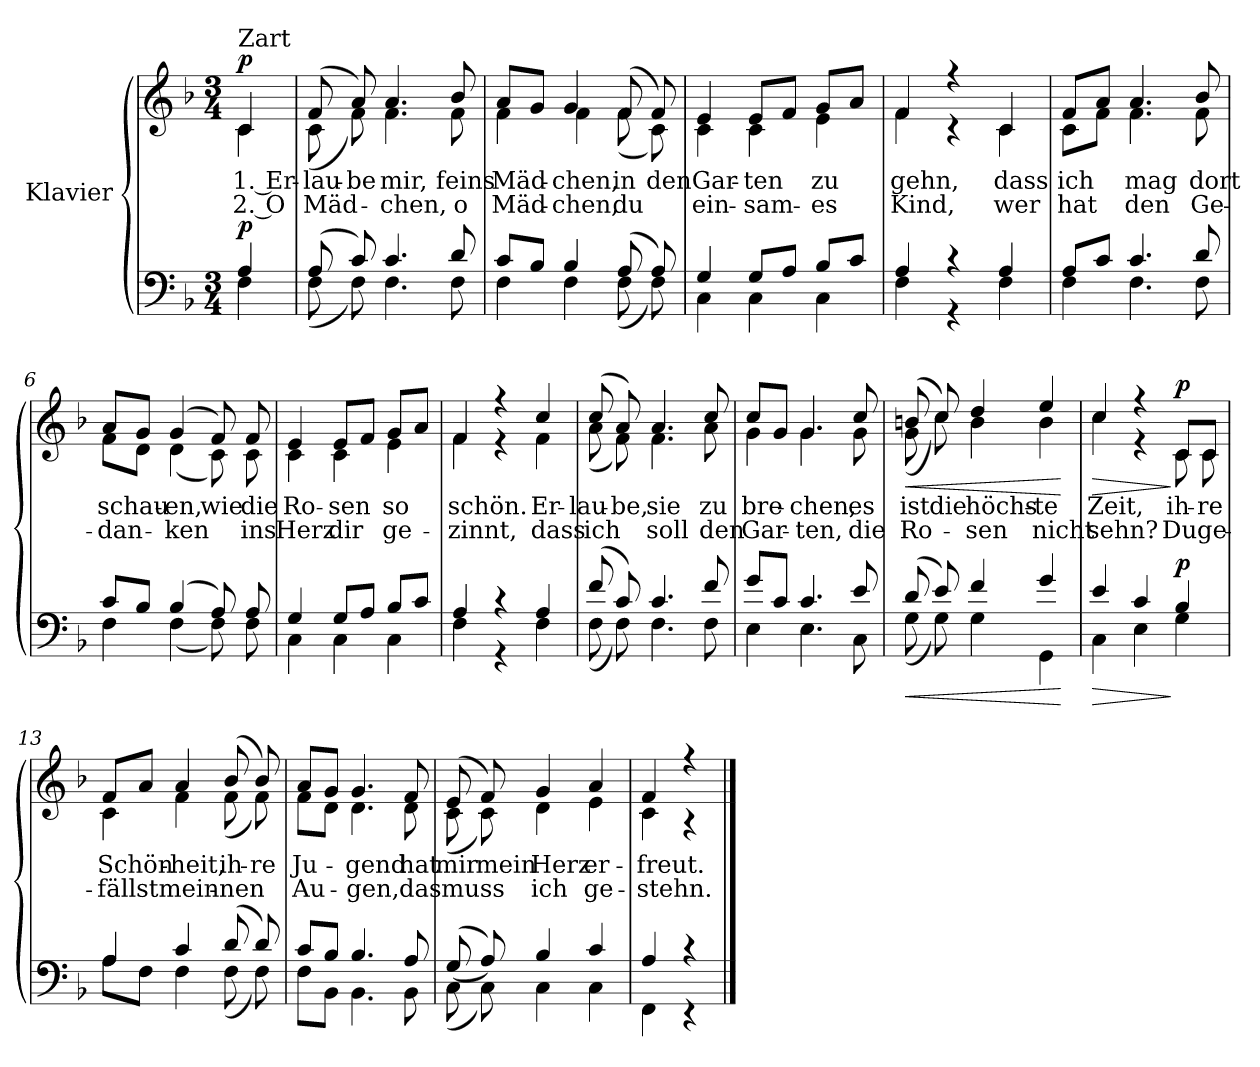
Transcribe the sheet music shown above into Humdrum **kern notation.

**kern	**dynam	**kern	**text	**text	**dynam
*part2	*part2	*part1	*part1	*part1	*part1
*staff2	*staff2	*staff1	*staff1	*staff1	*staff1
*I"Klavier	*	*I"Klavier	*	*	*
*clefF4	*	*clefG2	*	*	*
*k[b-]	*	*k[b-]	*	*	*
*M3/4	*	*M3/4	*	*	*
=	=	=	=	=	=
*^	*	*^	*	*	*
!	!	!	!LO:TX:t=Zart	!	!	!	!
!	!	!LO:DY:a	!	!	!LO:LY:b	!LO:LY:b	!LO:DY:a
4A/	4F\	p	4c/	4c\	1. Er-	2. O	p
=1	=1	=1	=1	=1	=1	=1	=1
!	!	!	!	!	!LO:LY:b	!LO:LY:b	!
(>8A/	(<8F\	.	(>8f/	(<8c\	-lau-	-Mäd-	.
!	!	!	!	!	!LO:LY:b	!	!
8c/)	8F\)	.	8a/)	8f\)	-be	.	.
!	!	!	!	!	!LO:LY:b	!LO:LY:b	!
4.c/	4.F\	.	4.a/	4.f\	mir,	-chen,	.
!	!	!	!	!	!LO:LY:b	!LO:LY:b	!
8d/	8F\	.	8b-/	8f\	feins	o	.
=2	=2	=2	=2	=2	=2	=2	=2
!	!	!	!	!	!LO:LY:b	!LO:LY:b	!
8c/L	4F\	.	8a/L	4f\	Mäd-	Mäd-	.
8B-/J	.	.	8g/J	.	.	.	.
!	!	!	!	!	!LO:LY:b	!LO:LY:b	!
4B-/	4F\	.	4g/	4f\	-chen,	-chen,	.
!	!	!	!	!	!LO:LY:b	!LO:LY:b	!
(>8A/	(<8F\	.	(>8f/	(<8f\	in	du	.
!	!	!	!	!	!LO:LY:b	!	!
8A/)	8F\)	.	8f/)	8c\)	den	.	.
=3	=3	=3	=3	=3	=3	=3	=3
!	!	!	!	!	!LO:LY:b	!LO:LY:b	!
4G/	4C\	.	4e/	4c\	Gar-	ein-	.
!	!	!	!	!	!LO:LY:b	!LO:LY:b	!
8G/L	4C\	.	8e/L	4c\	-ten	-sam-	.
8A/J	.	.	8f/J	.	.	.	.
!	!	!	!	!	!LO:LY:b	!LO:LY:b	!
8B-/L	4C\	.	8g/L	4e\	zu	-es	.
8c/J	.	.	8a/J	.	.	.	.
=4	=4	=4	=4	=4	=4	=4	=4
!	!	!	!	!	!LO:LY:b	!LO:LY:b	!
4A/	4F\	.	4f/	4f\	gehn,	Kind,	.
4r	4r	.	4r	4r	.	.	.
!	!	!	!	!	!LO:LY:b	!LO:LY:b	!
4A/	4F\	.	4c/	4c\	dass	wer	.
!!LO:LB:g=z	!!
=5	=5	=5	=5	=5	=5	=5	=5
!	!	!	!	!	!LO:LY:b	!LO:LY:b	!
8A/L	4F\	.	8f/L	8c\L	ich	hat	.
8c/J	.	.	8a/J	8f\J	.	.	.
!	!	!	!	!	!LO:LY:b	!LO:LY:b	!
4.c/	4.F\	.	4.a/	4.f\	mag	den	.
!	!	!	!	!	!LO:LY:b	!LO:LY:b	!
8d/	8F\	.	8b-/	8f\	dort	Ge-	.
=6	=6	=6	=6	=6	=6	=6	=6
!	!	!	!	!	!LO:LY:b	!LO:LY:b	!
8c/L	4F\	.	8a/L	8f\L	-schau-	-dan-	.
8B-/J	.	.	8g/J	8d\J	.	.	.
!	!	!	!	!	!LO:LY:b	!LO:LY:b	!
(>4B-/	(<4F\	.	(>4g/	(<4d\	-en,	-ken	.
!	!	!	!	!	!LO:LY:b	!	!
8A/)	8F\)	.	8f/)	8c\)	wie	.	.
!	!	!	!	!	!LO:LY:b	!LO:LY:b	!
8A/	8F\	.	8f/	8c\	die	ins	.
=7	=7	=7	=7	=7	=7	=7	=7
!	!	!	!	!	!LO:LY:b	!LO:LY:b	!
4G/	4C\	.	4e/	4c\	Ro-	Herz	.
!	!	!	!	!	!LO:LY:b	!LO:LY:b	!
8G/L	4C\	.	8e/L	4c\	-sen	dir	.
8A/J	.	.	8f/J	.	.	.	.
!	!	!	!	!	!LO:LY:b	!LO:LY:b	!
8B-/L	4C\	.	8g/L	4e\	so	ge-	.
8c/J	.	.	8a/J	.	.	.	.
=8	=8	=8	=8	=8	=8	=8	=8
!	!	!	!	!	!LO:LY:b	!LO:LY:b	!
4A/	4F\	.	4f/	4f\	-schön.	-zinnt,	.
4r	4r	.	4r	4r	.	.	.
!	!	!	!	!	!LO:LY:b	!LO:LY:b	!
4A/	4F\	.	4cc/	4f\	Er-	dass	.
!!LO:LB:g=z	!!
=9	=9	=9	=9	=9	=9	=9	=9
!	!	!	!	!	!LO:LY:b	!LO:LY:b	!
(>8f/	(<8F\	.	(>8cc/	(<8a\	-lau-	ich	.
!	!	!	!	!	!LO:LY:b	!	!
8c/)	8F\)	.	8a/)	8f\)	-be,	.	.
!	!	!	!	!	!LO:LY:b	!LO:LY:b	!
4.c/	4.F\	.	4.a/	4.f\	sie	soll	.
!	!	!	!	!	!LO:LY:b	!LO:LY:b	!
8f/	8F\	.	8cc/	8a\	zu	den	.
=10	=10	=10	=10	=10	=10	=10	=10
!	!	!	!	!	!LO:LY:b	!LO:LY:b	!
8g/L	4E\	.	8cc/L	4g\	bre-	Gar-	.
8c/J	.	.	8g/J	.	.	.	.
!	!	!	!	!	!LO:LY:b	!LO:LY:b	!
4.c/	4.E\	.	4.g/	4.g\	-chen,	-ten,	.
!	!	!	!	!	!LO:LY:b	!LO:LY:b	!
8e/	8C\	.	8cc/	8g\	es	die	.
=11	=11	=11	=11	=11	=11	=11	=11
!	!	!LO:HP:b	!	!	!LO:LY:b	!LO:LY:b	!LO:HP:b
(>8d/	(<8G\	<	(>8bn/	(<8g\	ist	Ro-	<
!	!	!	!	!	!LO:LY:b	!	!
8e/)	8G\)	.	8cc/)	8cc\)	die	.	.
!	!	!	!	!	!LO:LY:b	!LO:LY:b	!
4f/	4G\	.	4dd/	4b\	höchs-	-sen	.
!	!	!	!	!	!LO:LY:b	!LO:LY:b	!
4g/	4GG\	.	4ee/	4b\	-te	nicht	.
*v	*v	*	*	*	*	*	*
*	*	*v	*v	*	*	*
.	[	.	.	.	[
=12	=12	=12	=12	=12	=12
!	!LO:HP:b	!	!LO:LY:b	!LO:LY:b	!LO:HP:b
*^	*	*^	*	*	*
4e/	4C\	>	4cc/	4cc\	Zeit,	sehn?	>
4c/	4E\	.	4r	4r	.	.	.
!	!	!LO:DY:n=1:a	!	!	!LO:LY:b	!LO:LY:b	!LO:DY:n=1:a
4B-/	4G\	] p	8c/L	8c\	ih-	Du	] p
!	!	!	!	!	!LO:LY:b	!LO:LY:b	!
.	.	.	8c/J	8c\	-re	ge-	.
!!LO:LB:g=z	!!
=13	=13	=13	=13	=13	=13	=13	=13
!	!	!	!	!	!LO:LY:b	!LO:LY:b	!
4A/	8A\L	.	8f/L	4c\	Schön-	-fällst	.
.	8F\J	.	8a/J	.	.	.	.
!	!	!	!	!	!LO:LY:b	!LO:LY:b	!
4c/	4F\	.	4a/	4f\	-heit,	mein-	.
!	!	!	!	!	!LO:LY:b	!LO:LY:b	!
(>8d/	(<8F\	.	(>8b-/	(<8f\	ih-	-nen	.
!	!	!	!	!	!LO:LY:b	!	!
8d/)	8F\)	.	8b-/)	8f\)	-re	.	.
=14	=14	=14	=14	=14	=14	=14	=14
!	!	!	!	!	!LO:LY:b	!LO:LY:b	!
8c/L	8F\L	.	8a/L	8f\L	Ju-	-Au-	.
8B-/J	8BB-\J	.	8g/J	8d\J	.	.	.
!	!	!	!	!	!LO:LY:b	!LO:LY:b	!
4.B-/	4.BB-\	.	4.g/	4.d\	-gend	-gen,	.
!	!	!	!	!	!LO:LY:b	!LO:LY:b	!
8A/	8BB-\	.	8f/	8d\	hat	das	.
=15	=15	=15	=15	=15	=15	=15	=15
!	!	!	!	!	!LO:LY:b	!LO:LY:b	!
(>(>8G/	(<8C\	.	(>8e/	(<8c\	mir	muss	.
!	!	!	!	!	!LO:LY:b	!	!
8A/))	8C\)	.	8f/)	8c\)	mein	.	.
!	!	!	!	!	!LO:LY:b	!LO:LY:b	!
4B-/	4C\	.	4g/	4d\	Herz	ich	.
!	!	!	!	!	!LO:LY:b	!LO:LY:b	!
4c/	4C\	.	4a/	4e\	er-	ge-	.
=16	=16	=16	=16	=16	=16	=16	=16
!	!	!	!	!	!LO:LY:b	!LO:LY:b	!
4A/	4FF\	.	4f/	4c\	-freut.	-stehn.	.
4r	4r	.	4r	4r	.	.	.
*v	*v	*	*	*	*	*	*
*	*	*v	*v	*	*	*
==	==	==	==	==	==
*-	*-	*-	*-	*-	*-
